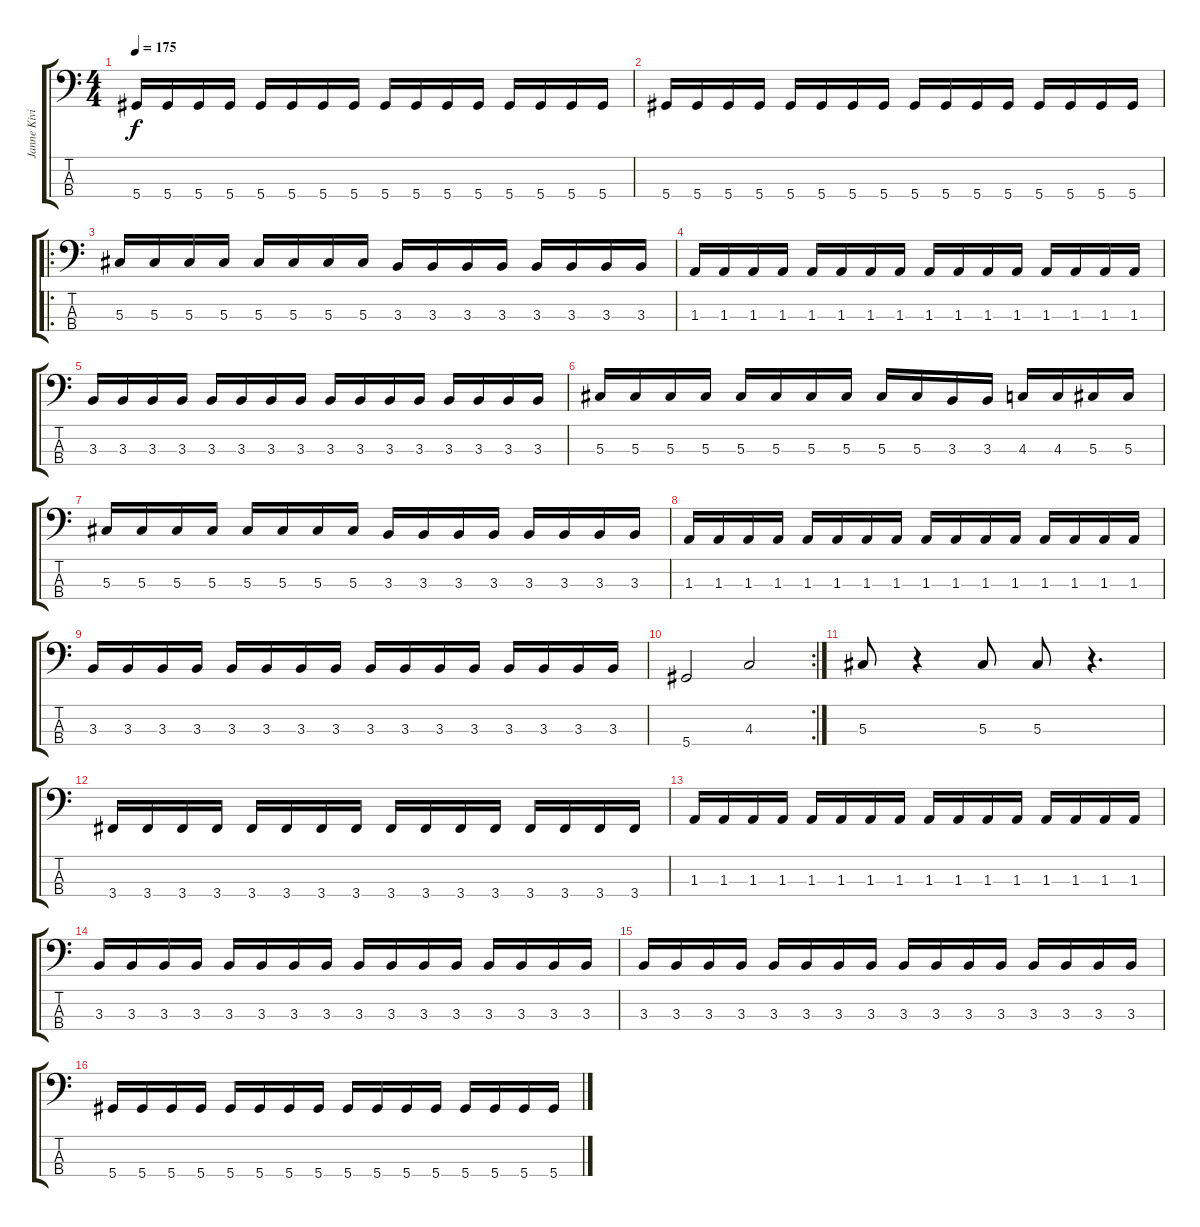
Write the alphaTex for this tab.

\track ("Janne Kivilahti" "Janne Kivi") {instrument electricbasspick}
\staff {score tabs}
\tuning (Gb2 Db2 Ab1 Eb1) {hide}
\ts (4 4)
\tempo 175
\clef f4
\ks c
5.4.16{dy f} 5.4.16 5.4.16 5.4.16 5.4.16 5.4.16 5.4.16 5.4.16 5.4.16 5.4.16 5.4.16 5.4.16 5.4.16 5.4.16 5.4.16 5.4.16 |
5.4.16 5.4.16 5.4.16 5.4.16 5.4.16 5.4.16 5.4.16 5.4.16 5.4.16 5.4.16 5.4.16 5.4.16 5.4.16 5.4.16 5.4.16 5.4.16 |
\ro
5.3.16 5.3.16 5.3.16 5.3.16 5.3.16 5.3.16 5.3.16 5.3.16 3.3.16 3.3.16 3.3.16 3.3.16 3.3.16 3.3.16 3.3.16 3.3.16 |
1.3.16 1.3.16 1.3.16 1.3.16 1.3.16 1.3.16 1.3.16 1.3.16 1.3.16 1.3.16 1.3.16 1.3.16 1.3.16 1.3.16 1.3.16 1.3.16 |
3.3.16 3.3.16 3.3.16 3.3.16 3.3.16 3.3.16 3.3.16 3.3.16 3.3.16 3.3.16 3.3.16 3.3.16 3.3.16 3.3.16 3.3.16 3.3.16 |
5.3.16 5.3.16 5.3.16 5.3.16 5.3.16 5.3.16 5.3.16 5.3.16 5.3.16 5.3.16 3.3.16 3.3.16 4.3.16 4.3.16 5.3.16 5.3.16 |
5.3.16 5.3.16 5.3.16 5.3.16 5.3.16 5.3.16 5.3.16 5.3.16 3.3.16 3.3.16 3.3.16 3.3.16 3.3.16 3.3.16 3.3.16 3.3.16 |
1.3.16 1.3.16 1.3.16 1.3.16 1.3.16 1.3.16 1.3.16 1.3.16 1.3.16 1.3.16 1.3.16 1.3.16 1.3.16 1.3.16 1.3.16 1.3.16 |
3.3.16 3.3.16 3.3.16 3.3.16 3.3.16 3.3.16 3.3.16 3.3.16 3.3.16 3.3.16 3.3.16 3.3.16 3.3.16 3.3.16 3.3.16 3.3.16 |
\rc 2
5.4.2 4.3.2 |
5.3.8 r.4 5.3.8 5.3.8 r.4{d} |
3.4.16 3.4.16 3.4.16 3.4.16 3.4.16 3.4.16 3.4.16 3.4.16 3.4.16 3.4.16 3.4.16 3.4.16 3.4.16 3.4.16 3.4.16 3.4.16 |
1.3.16 1.3.16 1.3.16 1.3.16 1.3.16 1.3.16 1.3.16 1.3.16 1.3.16 1.3.16 1.3.16 1.3.16 1.3.16 1.3.16 1.3.16 1.3.16 |
3.3.16 3.3.16 3.3.16 3.3.16 3.3.16 3.3.16 3.3.16 3.3.16 3.3.16 3.3.16 3.3.16 3.3.16 3.3.16 3.3.16 3.3.16 3.3.16 |
3.3.16 3.3.16 3.3.16 3.3.16 3.3.16 3.3.16 3.3.16 3.3.16 3.3.16 3.3.16 3.3.16 3.3.16 3.3.16 3.3.16 3.3.16 3.3.16 |
5.4.16 5.4.16 5.4.16 5.4.16 5.4.16 5.4.16 5.4.16 5.4.16 5.4.16 5.4.16 5.4.16 5.4.16 5.4.16 5.4.16 5.4.16 5.4.16
